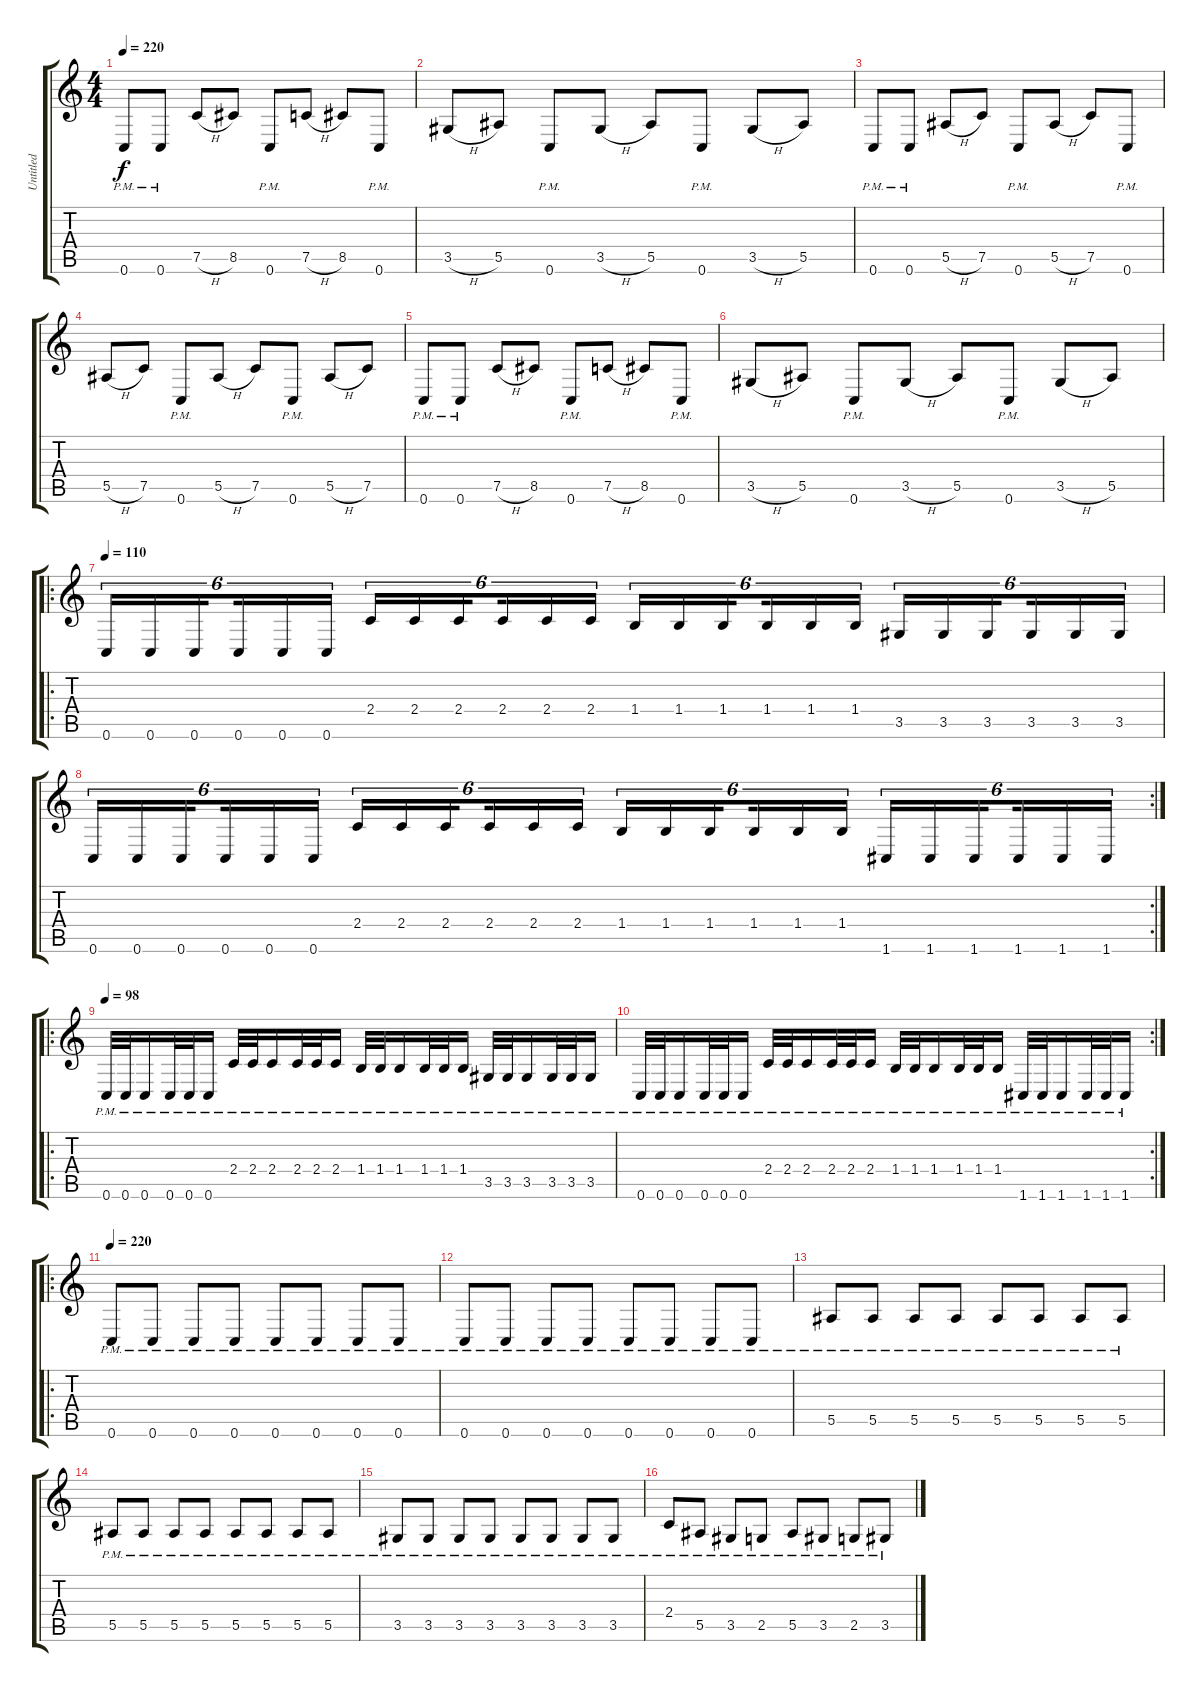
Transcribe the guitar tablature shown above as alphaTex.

\track ("Untitled" "Untitled") {instrument distortionguitar}
\staff {score tabs}
\tuning (C4 G3 Eb3 Bb2 F2 C2) {hide}
\ts (4 4)
\tempo 220
\clef g2
\ks c
0.6{pm}.8{dy f} 0.6{pm}.8 7.5{h}.8 8.5.8 0.6{pm}.8 7.5{h}.8 8.5.8 0.6{pm}.8 |
3.5{h}.8 5.5.8 0.6{pm}.8 3.5{h}.8 5.5.8 0.6{pm}.8 3.5{h}.8 5.5.8 |
0.6{pm}.8 0.6{pm}.8 5.5{h}.8 7.5.8 0.6{pm}.8 5.5{h}.8 7.5.8 0.6{pm}.8 |
5.5{h}.8 7.5.8 0.6{pm}.8 5.5{h}.8 7.5.8 0.6{pm}.8 5.5{h}.8 7.5.8 |
0.6{pm}.8 0.6{pm}.8 7.5{h}.8 8.5.8 0.6{pm}.8 7.5{h}.8 8.5.8 0.6{pm}.8 |
3.5{h}.8 5.5.8 0.6{pm}.8 3.5{h}.8 5.5.8 0.6{pm}.8 3.5{h}.8 5.5.8 |
\ro
\tempo 110
0.6.16{tu (6 4)} 0.6.16{tu (6 4)} 0.6.16{tu (6 4) beam splitsecondary} 0.6.16{tu (6 4)} 0.6.16{tu (6 4)} 0.6.16{tu (6 4)} 2.4.16{tu (6 4)} 2.4.16{tu (6 4)} 2.4.16{tu (6 4) beam splitsecondary} 2.4.16{tu (6 4)} 2.4.16{tu (6 4)} 2.4.16{tu (6 4)} 1.4.16{tu (6 4)} 1.4.16{tu (6 4)} 1.4.16{tu (6 4) beam splitsecondary} 1.4.16{tu (6 4)} 1.4.16{tu (6 4)} 1.4.16{tu (6 4)} 3.5.16{tu (6 4)} 3.5.16{tu (6 4)} 3.5.16{tu (6 4) beam splitsecondary} 3.5.16{tu (6 4)} 3.5.16{tu (6 4)} 3.5.16{tu (6 4)} |
\rc 2
0.6.16{tu (6 4)} 0.6.16{tu (6 4)} 0.6.16{tu (6 4) beam splitsecondary} 0.6.16{tu (6 4)} 0.6.16{tu (6 4)} 0.6.16{tu (6 4)} 2.4.16{tu (6 4)} 2.4.16{tu (6 4)} 2.4.16{tu (6 4) beam splitsecondary} 2.4.16{tu (6 4)} 2.4.16{tu (6 4)} 2.4.16{tu (6 4)} 1.4.16{tu (6 4)} 1.4.16{tu (6 4)} 1.4.16{tu (6 4) beam splitsecondary} 1.4.16{tu (6 4)} 1.4.16{tu (6 4)} 1.4.16{tu (6 4)} 1.6.16{tu (6 4)} 1.6.16{tu (6 4)} 1.6.16{tu (6 4) beam splitsecondary} 1.6.16{tu (6 4)} 1.6.16{tu (6 4)} 1.6.16{tu (6 4)} |
\ro
\tempo 98
0.6{pm}.32 0.6{pm}.32 0.6{pm}.16 0.6{pm}.32 0.6{pm}.32 0.6{pm}.16 2.4{pm}.32 2.4{pm}.32 2.4{pm}.16 2.4{pm}.32 2.4{pm}.32 2.4{pm}.16 1.4{pm}.32 1.4{pm}.32 1.4{pm}.16 1.4{pm}.32 1.4{pm}.32 1.4{pm}.16 3.5{pm}.32 3.5{pm}.32 3.5{pm}.16 3.5{pm}.32 3.5{pm}.32 3.5{pm}.16 |
\rc 2
0.6{pm}.32 0.6{pm}.32 0.6{pm}.16 0.6{pm}.32 0.6{pm}.32 0.6{pm}.16 2.4{pm}.32 2.4{pm}.32 2.4{pm}.16 2.4{pm}.32 2.4{pm}.32 2.4{pm}.16 1.4{pm}.32 1.4{pm}.32 1.4{pm}.16 1.4{pm}.32 1.4{pm}.32 1.4{pm}.16 1.6{pm}.32 1.6{pm}.32 1.6{pm}.16 1.6{pm}.32 1.6{pm}.32 1.6{pm}.16 |
\ro
\tempo 220
0.6{pm}.8 0.6{pm}.8 0.6{pm}.8 0.6{pm}.8 0.6{pm}.8 0.6{pm}.8 0.6{pm}.8 0.6{pm}.8 |
0.6{pm}.8 0.6{pm}.8 0.6{pm}.8 0.6{pm}.8 0.6{pm}.8 0.6{pm}.8 0.6{pm}.8 0.6{pm}.8 |
5.5{pm}.8 5.5{pm}.8 5.5{pm}.8 5.5{pm}.8 5.5{pm}.8 5.5{pm}.8 5.5{pm}.8 5.5{pm}.8 |
5.5{pm}.8 5.5{pm}.8 5.5{pm}.8 5.5{pm}.8 5.5{pm}.8 5.5{pm}.8 5.5{pm}.8 5.5{pm}.8 |
3.5{pm}.8 3.5{pm}.8 3.5{pm}.8 3.5{pm}.8 3.5{pm}.8 3.5{pm}.8 3.5{pm}.8 3.5{pm}.8 |
2.4{pm}.8 5.5{pm}.8 3.5{pm}.8 2.5{pm}.8 5.5{pm}.8 3.5{pm}.8 2.5{pm}.8 3.5{pm}.8
